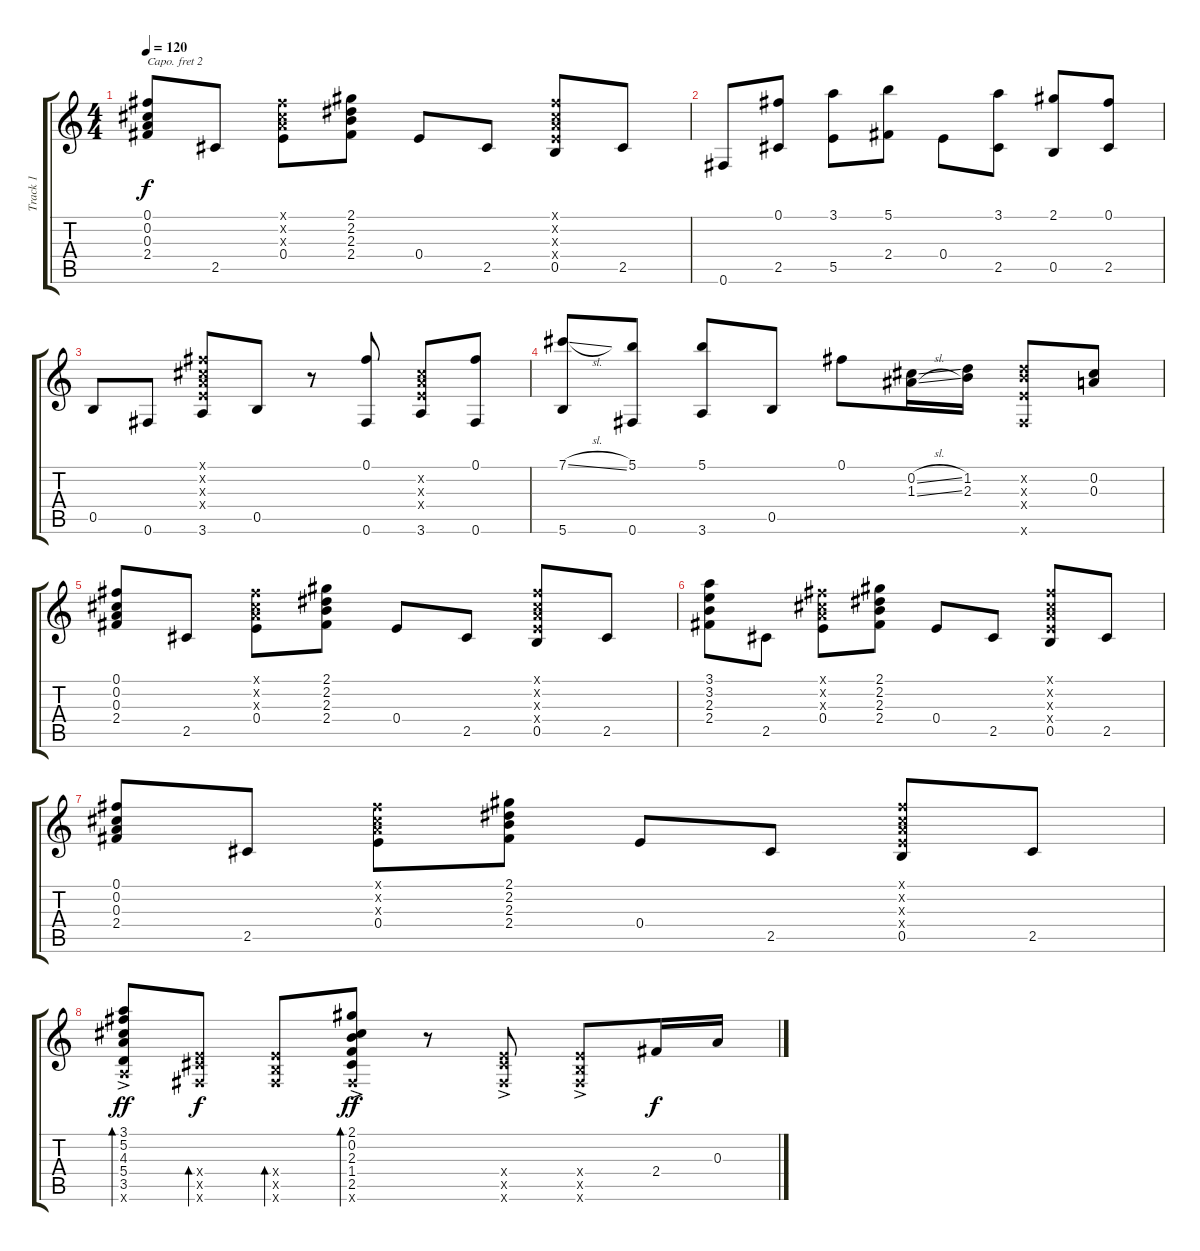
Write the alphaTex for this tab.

\track ("Track 1" "Track 1") {instrument slapbass1}
\staff {score tabs}
\capo 2
\tuning (E4 B3 G3 D3 A2 E2) {hide}
\ts (4 4)
\tempo 120
\clef g2
\ks c
(0.1 0.2 0.3 2.4).8{dy f} 2.5.8 (0.1{x} 0.2{x} 0.3{x} 0.4).8 (2.1 2.2 2.3 2.4).8 0.4.8 2.5.8 (0.1{x} 0.2{x} 0.3{x} 0.4{x} 0.5).8 2.5.8 |
0.6.8 (0.1 2.5).8 (3.1 5.5).8 (5.1 2.4).8 0.4.8 (3.1 2.5).8 (2.1 0.5).8 (0.1 2.5).8 |
0.5.8 0.6.8 (0.1{x} 0.2{x} 0.3{x} 0.4{x} 3.6).8 0.5.8 r.8 (0.1 0.6).8 (0.2{x} 0.3{x} 0.4{x} 3.6).8 (0.1 0.6).8 |
(7.1{sl} 5.6).8 (5.1 0.6).8 (5.1 3.6).8 0.5.8 0.1.8 (0.2{sl} 1.3{sl}).16 (1.2 2.3).16 (1.2{x} 2.3{x} 0.4{x} 0.6{x}).8 (0.2 0.3).8 |
(0.1 0.2 0.3 2.4).8 2.5.8 (0.1{x} 0.2{x} 0.3{x} 0.4).8 (2.1 2.2 2.3 2.4).8 0.4.8 2.5.8 (0.1{x} 0.2{x} 0.3{x} 0.4{x} 0.5).8 2.5.8 |
(3.1 3.2 2.3 2.4).8 2.5.8 (0.1{x} 0.2{x} 0.3{x} 0.4).8 (2.1 2.2 2.3 2.4).8 0.4.8 2.5.8 (0.1{x} 0.2{x} 0.3{x} 0.4{x} 0.5).8 2.5.8 |
(0.1 0.2 0.3 2.4).8 2.5.8 (0.1{x} 0.2{x} 0.3{x} 0.4).8 (2.1 2.2 2.3 2.4).8 0.4.8 2.5.8 (0.1{x} 0.2{x} 0.3{x} 0.4{x} 0.5).8 2.5.8 |
(3.1 5.2 4.3 5.4{ac} 3.5 3.6{x}).8{bd 30 dy ff} (0.4{x} 2.5{x} 0.6{x}).8{bd 30 dy f} (0.4{x} 0.5{x} 0.6{x}).8{bd 30} (2.1 0.2 2.3 1.4 2.5 0.6{ac x}).8{bd 30 dy ff} r.8 (0.4{x} 2.5{x} 0.6{ac x}).8 (0.4{x} 0.5{x} 0.6{ac x}).8 2.4.16{dy f} 0.3.16
